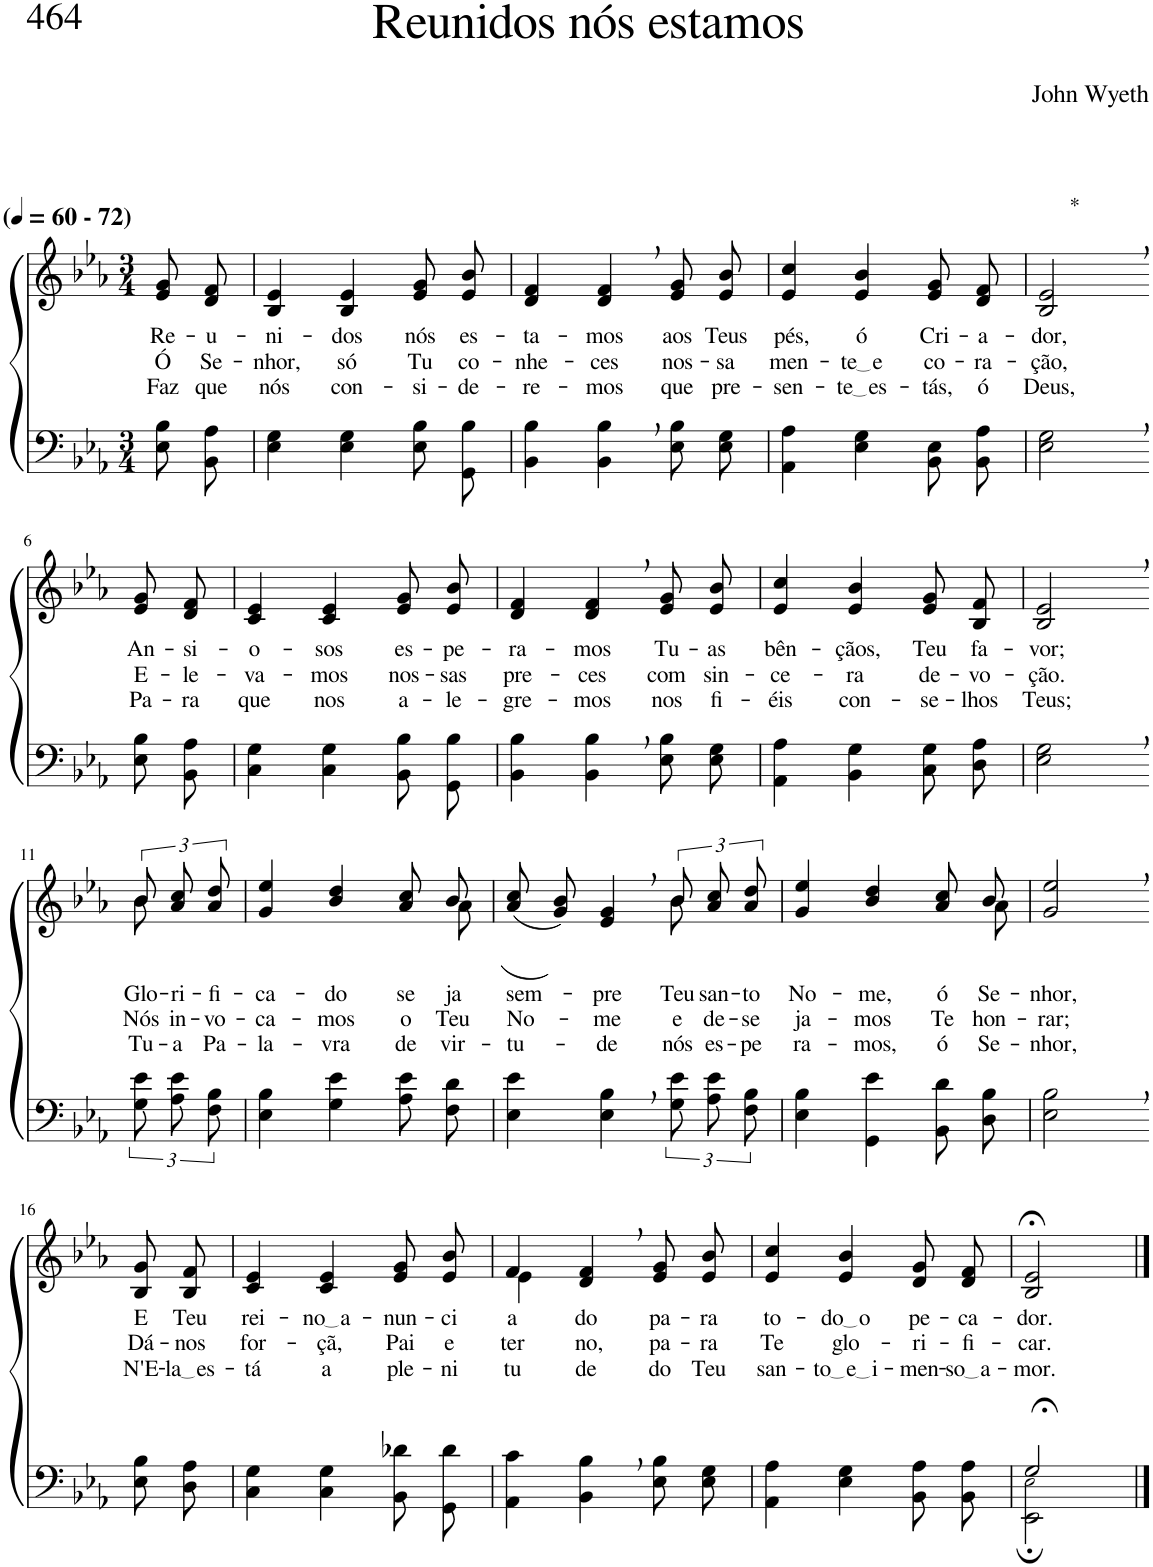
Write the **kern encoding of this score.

**kern	**kern	**text	**text	**text
*part2	*part1	*part1	*part1	*part1
*staff2	*staff1	*staff1	*staff1	*staff1
*I"Parte III e IV	*I"Parte I e II	*	*	*
*clefF4	*clefG2	*	*	*
*k[b-e-a-]	*k[b-e-a-]	*	*	*
*M3/4	*M3/4	*	*	*
*MM60	*MM60	*	*	*
=1	=1	=1	=1	=1
!	!LO:TX:a:B:t=(	!	!	!
!	!LO:TX:a:B:t=- 72)	!	!	!
!	!	!LO:LY:b	!LO:LY:b	!LO:LY:b
8E-\ 8B-\L	8e-/ 8g/L	Re-	Ó	Faz
!	!	!LO:LY:b	!LO:LY:b	!LO:LY:b
8BB-\ 8A-\J	8d/ 8f/J	-u-	Se-	que
=2	=2	=2	=2	=2
!	!	!LO:LY:b	!LO:LY:b	!LO:LY:b
4E-\ 4G\	4B-/ 4e-/	-ni-	-nhor,	nós
!	!	!LO:LY:b	!LO:LY:b	!LO:LY:b
4E-\ 4G\	4B-/ 4e-/	-dos	só	con-
!	!	!LO:LY:b	!LO:LY:b	!LO:LY:b
8E-\ 8B-\L	8e-/ 8g/L	nós	Tu	-si-
!	!	!LO:LY:b	!LO:LY:b	!LO:LY:b
8GG\ 8B-\J	8e-/ 8b-/J	es-	co-	-de-
=3	=3	=3	=3	=3
!	!	!LO:LY:b	!LO:LY:b	!LO:LY:b
4BB-\ 4B-\	4d/ 4f/	-ta-	-nhe-	-re-
!	!	!LO:LY:b	!LO:LY:b	!LO:LY:b
4BB-\, 4B-\,	4d/, 4f/,	-mos	-ces	-mos
!	!	!LO:LY:b	!LO:LY:b	!LO:LY:b
8E-\ 8B-\L	8e-/ 8g/L	aos	nos-	que
!	!	!LO:LY:b	!LO:LY:b	!LO:LY:b
8E-\ 8G\J	8e-/ 8b-/J	Teus	-sa	pre-
=4	=4	=4	=4	=4
!	!	!LO:LY:b	!LO:LY:b	!LO:LY:b
4AA-\ 4A-\	4e-/ 4cc/	pés,	men-	-sen-
!	!	!LO:LY:b	!LO:LY:b	!LO:LY:b
4E-\ 4G\	4e-/ 4b-/	ó	te e	te es
!	!	!LO:LY:b	!LO:LY:b	!LO:LY:b
8BB-\ 8E-\L	8e-/ 8g/L	Cri-	co-	-tás,
!	!	!LO:LY:b	!LO:LY:b	!LO:LY:b
8BB-\ 8A-\J	8d/ 8f/J	-a-	-ra-	ó
=5	=5	=5	=5	=5
!	!LO:TX:a:t=*	!	!	!
!	!	!LO:LY:b	!LO:LY:b	!LO:LY:b
2E-\, 2G\,	2B-/, 2e-/,	-dor,	-ção,	Deus,
!!LO:LB:g=z
=6-	=6-	=6-	=6-	=6-
!	!	!LO:LY:b	!LO:LY:b	!LO:LY:b
8E-\ 8B-\L	8e-/ 8g/L	An-	E-	Pa-
!	!	!LO:LY:b	!LO:LY:b	!LO:LY:b
8BB-\ 8A-\J	8d/ 8f/J	-si-	-le-	-ra
=7	=7	=7	=7	=7
!	!	!LO:LY:b	!LO:LY:b	!LO:LY:b
4C\ 4G\	4c/ 4e-/	-o-	-va-	que
!	!	!LO:LY:b	!LO:LY:b	!LO:LY:b
4C\ 4G\	4c/ 4e-/	-sos	-mos	nos
!	!	!LO:LY:b	!LO:LY:b	!LO:LY:b
8BB-\ 8B-\L	8e-/ 8g/L	es-	nos-	a-
!	!	!LO:LY:b	!LO:LY:b	!LO:LY:b
8GG\ 8B-\J	8e-/ 8b-/J	-pe-	-sas	-le-
=8	=8	=8	=8	=8
!	!	!LO:LY:b	!LO:LY:b	!LO:LY:b
4BB-\ 4B-\	4d/ 4f/	-ra-	pre-	-gre-
!	!	!LO:LY:b	!LO:LY:b	!LO:LY:b
4BB-\, 4B-\,	4d/, 4f/,	-mos	-ces	-mos
!	!	!LO:LY:b	!LO:LY:b	!LO:LY:b
8E-\ 8B-\L	8e-/ 8g/L	Tu-	com	nos
!	!	!LO:LY:b	!LO:LY:b	!LO:LY:b
8E-\ 8G\J	8e-/ 8b-/J	-as	sin-	fi-
=9	=9	=9	=9	=9
!	!	!LO:LY:b	!LO:LY:b	!LO:LY:b
4AA-\ 4A-\	4e-/ 4cc/	bên-	-ce-	-éis
!	!	!LO:LY:b	!LO:LY:b	!LO:LY:b
4BB-\ 4G\	4e-/ 4b-/	-çãos,	-ra	con-
!	!	!LO:LY:b	!LO:LY:b	!LO:LY:b
8C\ 8G\L	8e-/ 8g/L	Teu	de-	-se-
!	!	!LO:LY:b	!LO:LY:b	!LO:LY:b
8D\ 8A-\J	8B-/ 8f/J	fa-	-vo-	-lhos
=10	=10	=10	=10	=10
!	!	!LO:LY:b	!LO:LY:b	!LO:LY:b
2E-\, 2G\,	2B-/, 2e-/,	-vor;	-ção.	Teus;
!!LO:LB:g=z
=11-	=11-	=11-	=11-	=11-
*	*^	*	*	*
!	!	!	!LO:LY:b	!LO:LY:b	!LO:LY:b
12G\ 12e-\L	12b-\L	8b-\	Glo-	Nós	Tu-
!	!	!	!LO:LY:b	!LO:LY:b	!LO:LY:b
12A-\ 12e-\	12a-\ 12cc\	.	-ri-	in-	-a
.	.	8ryy	.	.	.
!	!	!	!LO:LY:b	!LO:LY:b	!LO:LY:b
12F\ 12B-\J	12a-\ 12dd\J	.	-fi-	-vo-	Pa-
=12	=12	=12	=12	=12	=12
!	!	!	!LO:LY:b	!LO:LY:b	!LO:LY:b
4E-\ 4B-\	4g/ 4ee-/	8ryy	-ca-	-ca-	-la-
!	!	!	!LO:LY:b	!LO:LY:b	!LO:LY:b
*	*v	*v	*	*	*
4G\ 4e-\	4b-/ 4dd/	-do	-mos	-vra
!	!	!LO:LY:b	!LO:LY:b	!LO:LY:b
8A-\ 8e-\L	8a-/ 8cc/L	se-	o	de
*	*^	*	*	*
!	!	!	!LO:LY:b	!LO:LY:b	!LO:LY:b
8F\ 8d\J	8b-/J	8a-\	-ja	Teu	vir-
=13	=13	=13	=13	=13	=13
!	!	!	!LO:LY:b	!LO:LY:b	!LO:LY:b
4E-\ 4e-\	2ryy	((8a-/ 8cc/L	sem-	No-	-tu-
.	.	8g/ 8b-/J))	.	.	.
!	!	!	!LO:LY:b	!LO:LY:b	!LO:LY:b
4E-\, 4B-\,	.	4e-/ 4g/	-pre	-me	-de
!	!	!	!LO:LY:b	!LO:LY:b	!LO:LY:b
12G\ 12e-\L	8b-\	12b-\L	Teu	e	nós
!	!	!	!LO:LY:b	!LO:LY:b	!LO:LY:b
12A-\ 12e-\	.	12a-\ 12cc\	san-	de-	es-
.	8ryy	.	.	.	.
!	!	!	!LO:LY:b	!LO:LY:b	!LO:LY:b
12F\ 12B-\J	.	12a-\ 12dd\J	-to	-se-	-pe-
=14	=14	=14	=14	=14	=14
!	!	!	!LO:LY:b	!LO:LY:b	!LO:LY:b
4E-\ 4B-\	4g/ 4ee-/	8ryy	No-	-ja-	-ra-
!	!	!	!LO:LY:b	!LO:LY:b	!LO:LY:b
*	*v	*v	*	*	*
4GG\ 4e-\	4b-/ 4dd/	-me,	-mos	-mos,
!	!	!LO:LY:b	!LO:LY:b	!LO:LY:b
8BB-\ 8d\L	8a-/ 8cc/L	ó	Te	ó
*	*^	*	*	*
!	!	!	!LO:LY:b	!LO:LY:b	!LO:LY:b
8D\ 8B-\J	8b-/J	8a-\	Se-	hon-	Se-
=15	=15	=15	=15	=15	=15
!	!	!	!LO:LY:b	!LO:LY:b	!LO:LY:b
*	*v	*v	*	*	*
2E-\, 2B-\,	2g/, 2ee-/,	-nhor,	-rar;	-nhor,
!!LO:LB:g=z
=16-	=16-	=16-	=16-	=16-
!	!	!LO:LY:b	!LO:LY:b	!LO:LY:b
8E-\ 8B-\L	8B-/ 8g/L	E	Dá-	N'E-
!	!	!LO:LY:b	!LO:LY:b	!LO:LY:b
8D\ 8A-\J	8B-/ 8f/J	Teu	-nos	la es
=17	=17	=17	=17	=17
!	!	!LO:LY:b	!LO:LY:b	!LO:LY:b
4C\ 4G\	4c/ 4e-/	rei-	for-	-tá
!	!	!LO:LY:b	!LO:LY:b	!LO:LY:b
4C\ 4G\	4c/ 4e-/	no a	-çã,	a
!	!	!LO:LY:b	!LO:LY:b	!LO:LY:b
8BB-\ 8d-X\L	8e-/ 8g/L	-nun-	Pai	ple-
!	!	!LO:LY:b	!LO:LY:b	!LO:LY:b
8GG\ 8d-\J	8e-/ 8b-/J	-ci-	e-	-ni-
=18	=18	=18	=18	=18
*	*^	*	*	*
!	!	!	!LO:LY:b	!LO:LY:b	!LO:LY:b
4AA-\ 4c\	4f/	4e-\	a-	-ter-	-tu-
!	!	!	!LO:LY:b	!LO:LY:b	!LO:LY:b
4BB-\, 4B-\,	4d/, 4f/,	2ryy	-do	-no,	-de
!	!	!	!LO:LY:b	!LO:LY:b	!LO:LY:b
8E-\ 8B-\L	8e-/ 8g/L	.	pa-	pa-	do
!	!	!	!LO:LY:b	!LO:LY:b	!LO:LY:b
8E-\ 8G\J	8e-/ 8b-/J	.	-ra	-ra	Teu
*	*v	*v	*	*	*
=19	=19	=19	=19	=19
!	!	!LO:LY:b	!LO:LY:b	!LO:LY:b
4AA-\ 4A-\	4e-/ 4cc/	to-	Te	san-
!	!	!LO:LY:b	!LO:LY:b	!LO:LY:b
4E-\ 4G\	4e-/ 4b-/	do o	glo-	to e i
!	!	!LO:LY:b	!LO:LY:b	!LO:LY:b
8BB-\ 8A-\L	8d/ 8g/L	pe-	-ri-	-men-
!	!	!LO:LY:b	!LO:LY:b	!LO:LY:b
8BB-\ 8A-\J	8d/ 8f/J	-ca-	-fi-	so a
=20	=20	=20	=20	=20
*^	*	*	*	*
!	!	!	!LO:LY:b	!LO:LY:b	!LO:LY:b
2G;</	2EE-\; 2E-!\;	2B-/;< 2e-/;<	-dor.	-car.	-mor.
*v	*v	*	*	*	*
==	==	==	==	==
*-	*-	*-	*-	*-
